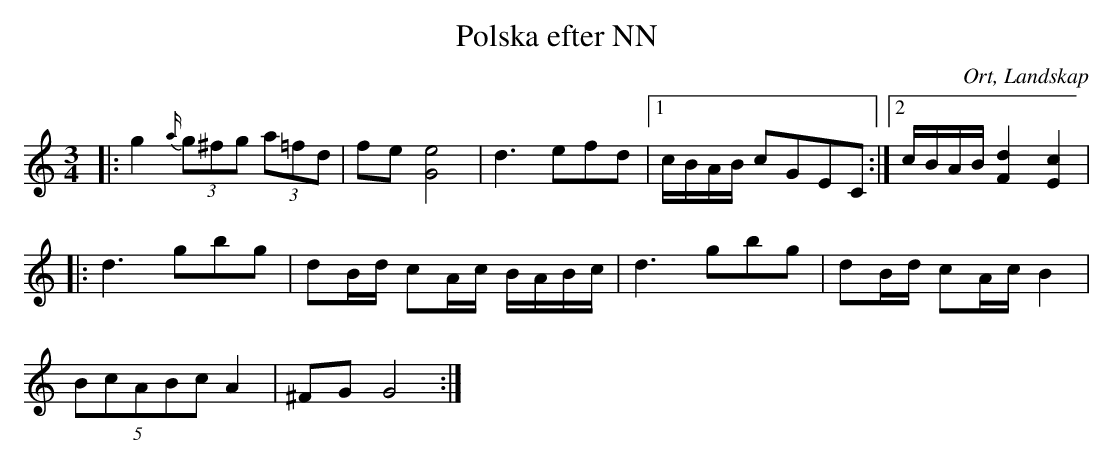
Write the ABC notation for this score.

X:1
T:Polska efter NN
O:Ort, Landskap
M:3/4
L:1/8
K:C
|:g2 {a/}(3g^fg (3a=fd|fe [G4e4]|d3 efd|1c/B/A/B/ cGEC:|2 c/B/A/B/ [F2d2][E2c2]|
|:d3 gbg| dB/d/ cA/c/ B/A/B/c/| d3 gbg| dB/d/ cA/c/ B2|
(5BcABc A2 | ^FG G4 :|
